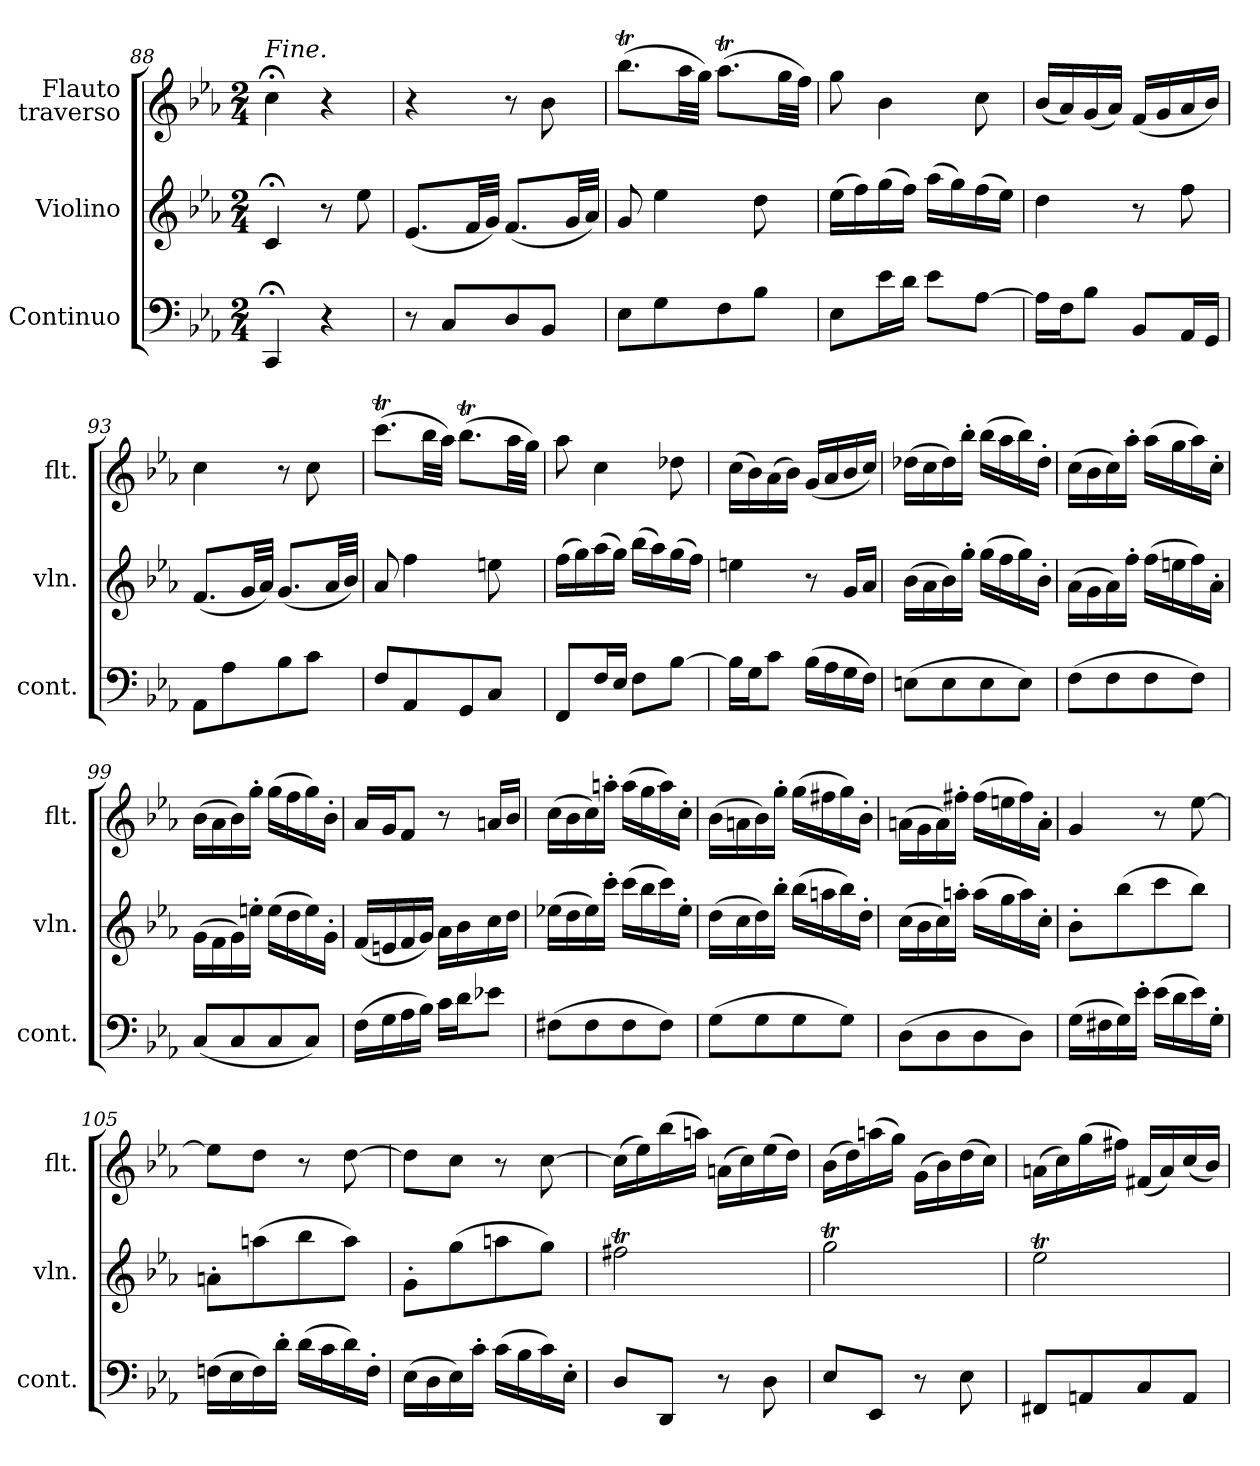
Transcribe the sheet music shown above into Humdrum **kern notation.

**kern	**kern	**kern
*part3	*part2	*part1
*staff3	*staff2	*staff1
*I"Continuo	*I"Violino	*I"Flauto\ntraverso
*I'cont.	*I'vln.	*I'flt.
*clefF4	*clefG2	*clefG2
*k[b-e-a-]	*k[b-e-a-]	*k[b-e-a-]
*M2/4	*M2/4	*M2/4
=88	=88	=88
!	!	!LO:TX:a:i:t=Fine.
4CC;	4c;<	4cc;<
4r	8r	4r
.	8ee-	.
=89	=89	=89
8r	(8.e-L	4r
8CL	.	.
.	32fLL	.
.	32gJJJ)	.
8D	(8.fL	8r
8BB-J	.	8b-
.	32gLL	.
.	32a-JJJ)	.
=90	=90	=90
8E-L	8g	(8.bb-TL
8G	4ee-	.
.	.	32aa-LL
.	.	32ggJJJ)
8F	.	(8.aa-TL
8B-J	8dd	.
.	.	32ggLL
.	.	32ffJJJ)
=91	=91	=91
8E-L	(16ee-LL	8gg
.	16ff)	.
16e-L	(16gg	4b-
16dJJ	16ffJJ)	.
8e-L	(16aa-LL	.
.	16gg)	.
[8A-J	(16ff	8cc
.	16ee-JJ)	.
=92	=92	=92
16A-LL]	4dd	(16b-LL
16FJ	.	16a-)
8B-J	.	(16g
.	.	16a-JJ)
8BB-L	8r	(16fLL
.	.	16g
16AA-L	8ff	16a-
16GGJJ	.	16b-JJ)
=93	=93	=93
8AA-L	(8.fL	4cc
8A-	.	.
.	32gLL	.
.	32a-JJJ)	.
8B-	(8.gL	8r
8cJ	.	8cc
.	32a-LL	.
.	32b-JJJ)	.
=94	=94	=94
8FL	8a-	(8.cccTL
8AA-	4ff	.
.	.	32bb-LL
.	.	32aa-JJJ)
8GG	.	(8.bb-TL
8CJ	8een	.
.	.	32aa-LL
.	.	32ggJJJ)
=95	=95	=95
8FFL	(16ffLL	8aa-
.	16gg)	.
16FL	(16aa-	4cc
16E-JJ	16ggJJ)	.
8FL	(16bb-LL	.
.	16aa-)	.
[8B-J	(16gg	8dd-X
.	16ffJJ)	.
=96	=96	=96
16B-LL]	4een	(16ccLL
16GJ	.	16b-)
8cJ	.	(16a-
.	.	16b-JJ)
(16B-LL	8r	(16gLL
16A-	.	16a-
16G	16gLL	16b-
16FJJ)	16a-JJ	16ccJJ)
=97	=97	=97
(8EnL	(16b-LL	(16dd-XLL
.	16a-	16cc
8E	16b-)	16dd-)
.	16gg'JJ	16bb-'JJ
8E	(16ggLL	(16bb-LL
.	16ff	16aa-
8EJ)	16gg)	16bb-)
.	16b-'JJ	16dd-'JJ
=98	=98	=98
(8FL	(16a-LL	(16ccLL
.	16g	16b-
8F	16a-)	16cc)
.	16ff'JJ	16aa-'JJ
8F	(16ffLL	(16aa-LL
.	16een	16gg
8FJ)	16ff)	16aa-)
.	16a-'JJ	16cc'JJ
=99	=99	=99
(8CL	(16gLL	(16b-LL
.	16f	16a-
8C	16g)	16b-)
.	16een'JJ	16gg'JJ
8C	(16eeLL	(16ggLL
.	16dd	16ff
8CJ)	16ee)	16gg)
.	16g'JJ	16b-'JJ
=100	=100	=100
(16FLL	(16fLL	16a-LL
16G	16en	16gJ
16A-	16f	8fJ
16B-JJ)	16gJJ)	.
16cLL	16a-LL	8r
16dJ	16b-	.
8e-XJ	16cc	16anLL
.	16ddJJ	16b-JJ
=101	=101	=101
(8F#XL	(16ee-XLL	(16ccLL
.	16dd	16b-
8F#	16ee-)	16cc)
.	16ccc'JJ	16aan'JJ
8F#	(16cccLL	(16aaLL
.	16bb-	16gg
8F#J)	16ccc)	16aa)
.	16ee-'JJ	16cc'JJ
=102	=102	=102
(8GL	(16ddLL	(16b-LL
.	16cc	16an
8G	16dd)	16b-)
.	16bb-'JJ	16gg'JJ
8G	(16bb-LL	(16ggLL
.	16aan	16ff#X
8GJ)	16bb-)	16gg)
.	16dd'JJ	16b-'JJ
=103	=103	=103
(8DL	(16ccLL	(16anLL
.	16b-	16g
8D	16cc)	16a)
.	16aan'JJ	16ff#X'JJ
8D	(16aaLL	(16ff#LL
.	16gg	16een
8DJ)	16aa)	16ff#)
.	16cc'JJ	16a'JJ
=104	=104	=104
(16GLL	8b-'L	4g
16F#X	.	.
16G)	(8bb-	.
16e-'JJ	.	.
(16e-LL	8ccc	8r
16d	.	.
16e-)	8bb-J)	[8ee-
16G'JJ	.	.
=105	=105	=105
(16FnLL	8an'L	8ee-L]
16E-	.	.
16F)	(8aan	8ddJ
16d'JJ	.	.
(16dLL	8bb-	8r
16c	.	.
16d)	8aaJ)	[8dd
16F'JJ	.	.
=106	=106	=106
(16E-LL	8g'L	8ddL]
16D	.	.
16E-)	(8gg	8ccJ
16c'JJ	.	.
(16cLL	8aan	8r
16B-	.	.
16c)	8ggJ)	[8cc
16E-'JJ	.	.
=107	=107	=107
8DL	2ff#Xt	(16ccLL]
.	.	16ee-)
8DDJ	.	(16bb-
.	.	16aanJJ)
8r	.	(16anLL
.	.	16cc)
8D	.	(16ee-
.	.	16ddJJ)
=108	=108	=108
8E-L	2ggt	(16b-LL
.	.	16dd)
8EE-J	.	(16aan
.	.	16ggJJ)
8r	.	(16gLL
.	.	16b-)
8E-	.	(16dd
.	.	16ccJJ)
=109	=109	=109
8FF#XL	2ee-T	(16anLL
.	.	16cc)
8AAn	.	(16gg
.	.	16ff#XJJ)
8C	.	(16f#XLL
.	.	16a)
8AAJ	.	(16cc
.	.	16b-JJ)
=	=	=
*-	*-	*-
